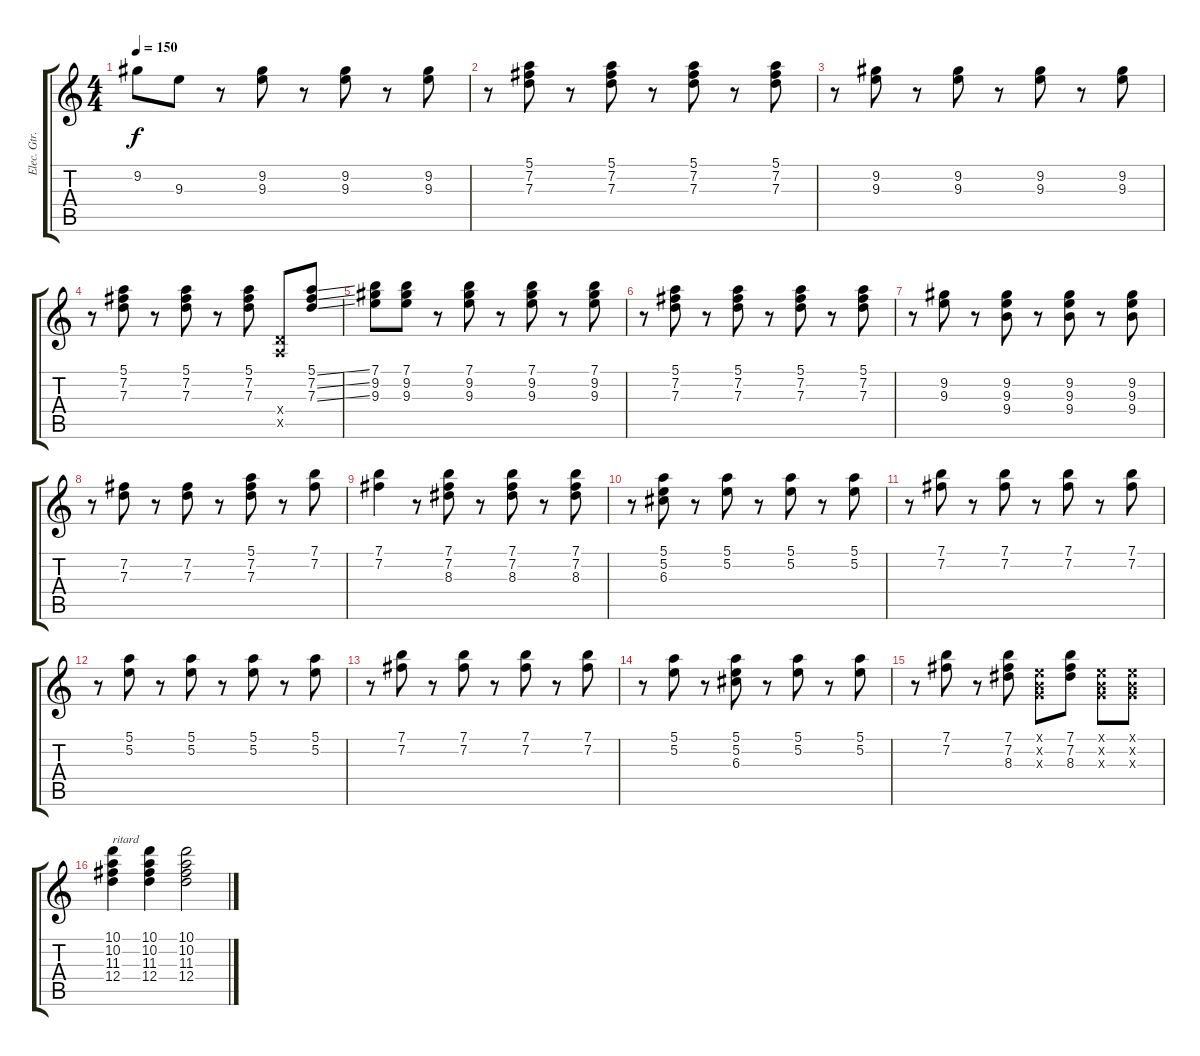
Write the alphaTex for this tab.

\track ("Elec. Gtr." "Elec. Gtr.") {instrument electricguitarclean}
\staff {score tabs}
\tuning (E4 B3 G3 D3 A2 E2) {hide}
\ts (4 4)
\tempo 150
\clef g2
\ks c
9.2.8{dy f} 9.3.8 r.8 (9.2 9.3).8 r.8 (9.2 9.3).8 r.8 (9.2 9.3).8 |
r.8 (5.1 7.2 7.3).8 r.8 (5.1 7.2 7.3).8 r.8 (5.1 7.2 7.3).8 r.8 (5.1 7.2 7.3).8 |
r.8 (9.2 9.3).8 r.8 (9.2 9.3).8 r.8 (9.2 9.3).8 r.8 (9.2 9.3).8 |
r.8 (5.1 7.2 7.3).8 r.8 (5.1 7.2 7.3).8 r.8 (5.1 7.2 7.3).8 (0.4{x} 0.5{x}).8 (5.1{ss} 7.2{ss} 7.3{ss}).8 |
(7.1 9.2 9.3).8 (7.1 9.2 9.3).8 r.8 (7.1 9.2 9.3).8 r.8 (7.1 9.2 9.3).8 r.8 (7.1 9.2 9.3).8 |
r.8 (5.1 7.2 7.3).8 r.8 (5.1 7.2 7.3).8 r.8 (5.1 7.2 7.3).8 r.8 (5.1 7.2 7.3).8 |
r.8 (9.2 9.3).8 r.8 (9.2 9.3 9.4).8 r.8 (9.2 9.3 9.4).8 r.8 (9.2 9.3 9.4).8 |
r.8 (7.2 7.3).8 r.8 (7.2 7.3).8 r.8 (5.1 7.2 7.3).8 r.8 (7.1 7.2).8 |
(7.1 7.2).4 r.8 (7.1 7.2 8.3).8 r.8 (7.1 7.2 8.3).8 r.8 (7.1 7.2 8.3).8 |
r.8 (5.1 5.2 6.3).8 r.8 (5.1 5.2).8 r.8 (5.1 5.2).8 r.8 (5.1 5.2).8 |
r.8 (7.1 7.2).8 r.8 (7.1 7.2).8 r.8 (7.1 7.2).8 r.8 (7.1 7.2).8 |
r.8 (5.1 5.2).8 r.8 (5.1 5.2).8 r.8 (5.1 5.2).8 r.8 (5.1 5.2).8 |
r.8 (7.1 7.2).8 r.8 (7.1 7.2).8 r.8 (7.1 7.2).8 r.8 (7.1 7.2).8 |
r.8 (5.1 5.2).8 r.8 (5.1 5.2 6.3).8 r.8 (5.1 5.2).8 r.8 (5.1 5.2).8 |
r.8 (7.1 7.2).8 r.8 (7.1 7.2 8.3).8 (0.1{x} 0.2{x} 0.3{x}).8 (7.1 7.2 8.3).8 (0.1{x} 0.2{x} 0.3{x}).8 (0.1{x} 0.2{x} 0.3{x}).8 |
(10.1 10.2 11.3 12.4).4{txt "ritard"} (10.1 10.2 11.3 12.4).4 (10.1 10.2 11.3 12.4).2
